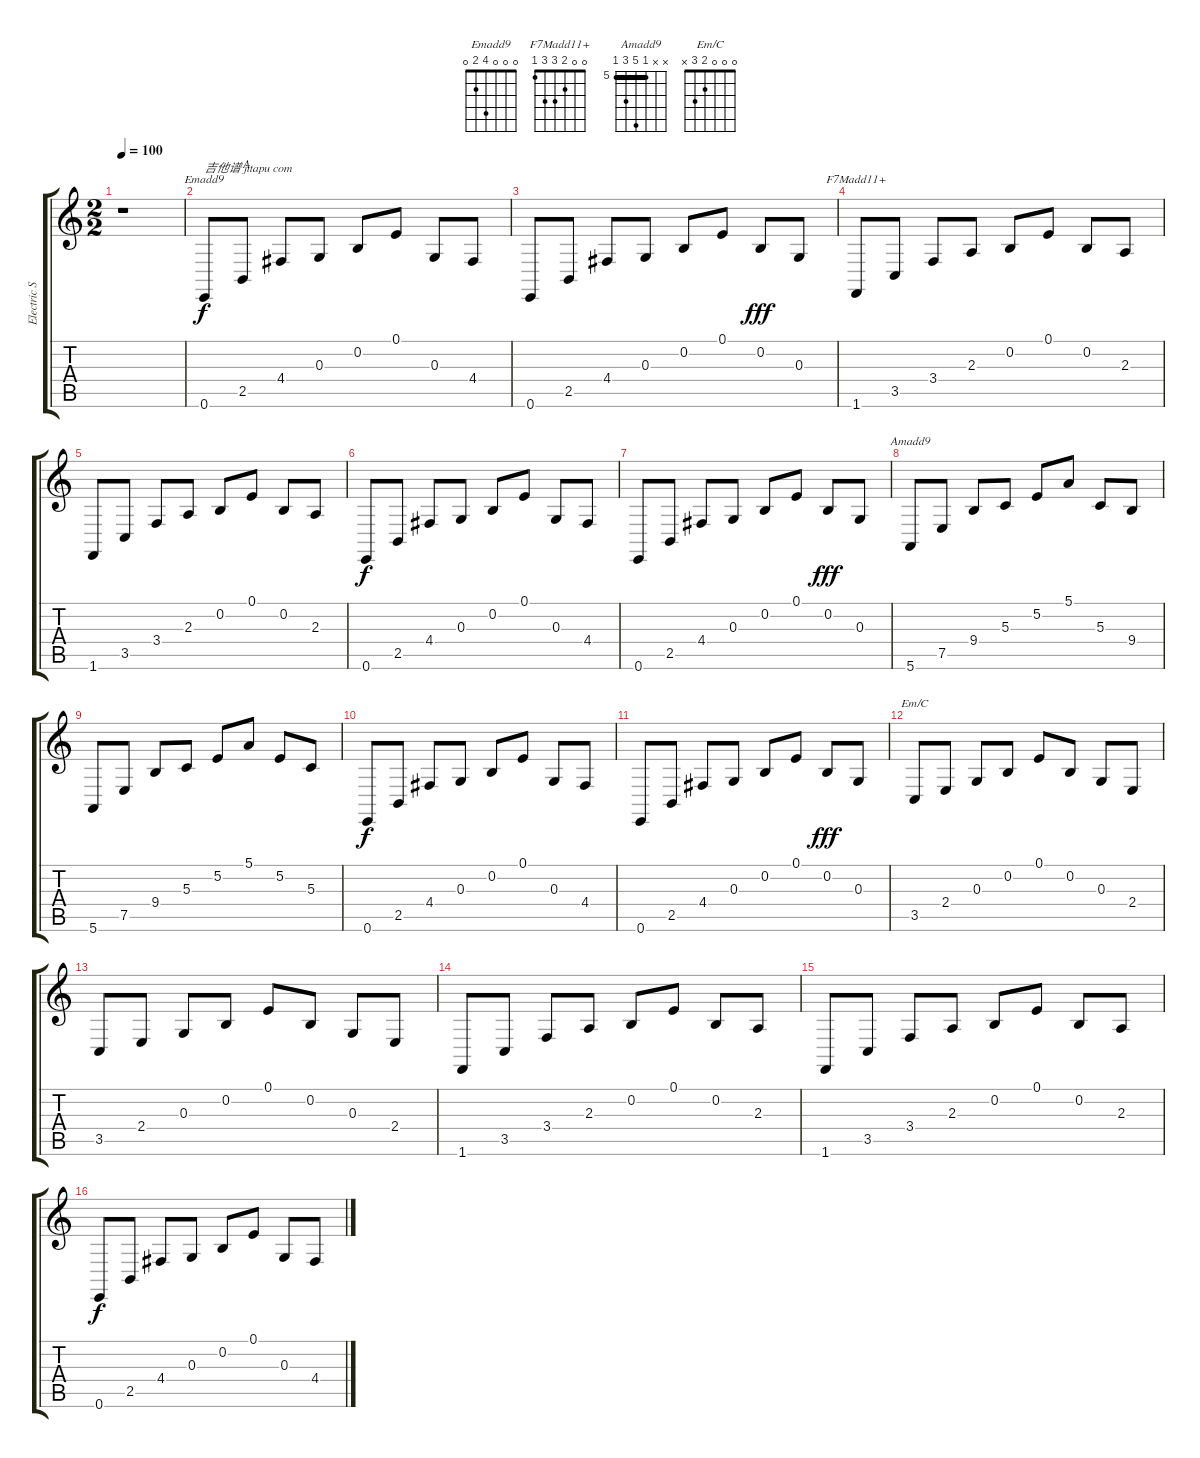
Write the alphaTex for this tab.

\track ("Electric Sitar" "Electric S") {instrument sitar}
\staff {score tabs}
\tuning (E4 B3 G3 D3 A2 E2) {hide}
\chord ("Emadd9" 0 0 0 4 2 0)
\chord ("F7Madd11+" 0 0 2 3 3 1)
\chord ("Amadd9" x x 5 9 7 5) {firstfret 5 barre 5}
\chord ("Em/C" 0 0 0 2 3 x)
\ts (2 2)
\tempo 100
\clef g2
\ks c
r.1{dy f instrument sitar} |
0.6.8{ch "Emadd9" txt "吉他谱 jitapu com"} 2.5.8{txt "A"} 4.4.8 0.3.8 0.2.8 0.1.8 0.3.8 4.4.8 |
0.6.8 2.5.8 4.4.8{txt ""} 0.3.8 0.2.8 0.1.8 0.2.8{dy fff} 0.3.8 |
1.6.8{ch "F7Madd11+"} 3.5.8 3.4.8 2.3.8 0.2.8 0.1.8 0.2.8 2.3.8 |
1.6.8 3.5.8 3.4.8 2.3.8 0.2.8 0.1.8 0.2.8 2.3.8 |
0.6.8{dy f} 2.5.8 4.4.8 0.3.8 0.2.8 0.1.8 0.3.8 4.4.8 |
0.6.8 2.5.8 4.4.8 0.3.8 0.2.8 0.1.8 0.2.8{dy fff} 0.3.8 |
5.6.8{ch "Amadd9"} 7.5.8 9.4.8 5.3.8 5.2.8 5.1.8 5.3.8 9.4.8 |
5.6.8 7.5.8 9.4.8 5.3.8 5.2.8 5.1.8 5.2.8 5.3.8 |
0.6.8{dy f} 2.5.8 4.4.8 0.3.8 0.2.8 0.1.8 0.3.8 4.4.8 |
0.6.8 2.5.8 4.4.8 0.3.8 0.2.8 0.1.8 0.2.8{dy fff} 0.3.8 |
3.5.8{ch "Em/C"} 2.4.8 0.3.8 0.2.8 0.1.8 0.2.8 0.3.8 2.4.8 |
3.5.8 2.4.8 0.3.8 0.2.8 0.1.8 0.2.8 0.3.8 2.4.8 |
1.6.8 3.5.8 3.4.8 2.3.8 0.2.8 0.1.8 0.2.8 2.3.8 |
1.6.8 3.5.8 3.4.8 2.3.8 0.2.8 0.1.8 0.2.8 2.3.8 |
0.6.8{dy f} 2.5.8 4.4.8 0.3.8 0.2.8 0.1.8 0.3.8 4.4.8
